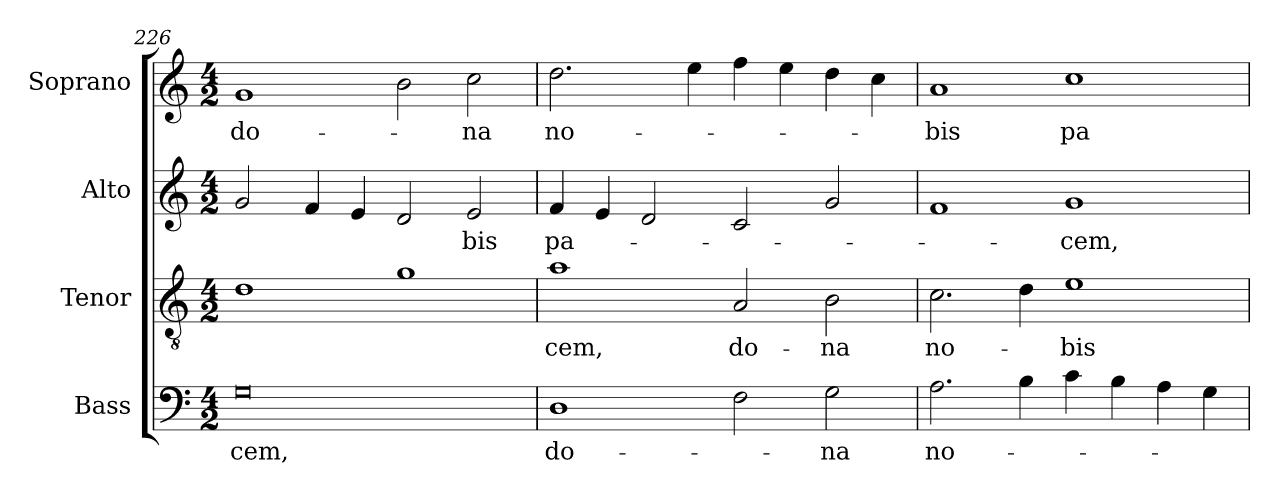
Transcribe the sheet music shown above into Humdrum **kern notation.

**kern	**text	**kern	**text	**kern	**text	**kern	**text
*part4	*part4	*part3	*part3	*part2	*part2	*part1	*part1
*staff4	*staff4	*staff3	*staff3	*staff2	*staff2	*staff1	*staff1
*I"Bass	*	*I"Tenor	*	*I"Alto	*	*I"Soprano	*
*clefF4	*	*clefGv2	*	*clefG2	*	*clefG2	*
*k[]	*	*k[]	*	*k[]	*	*k[]	*
*C:	*	*C:	*	*C:	*	*C:	*
*M4/2	*	*M4/2	*	*M4/2	*	*M4/2	*
=226	=226	=226	=226	=226	=226	=226	=226
0G	-cem,	1d	.	2g/	.	1g	do-
.	.	.	.	4f/	.	.	.
.	.	.	.	4e/	.	.	.
.	.	1g	.	2d/	.	2b\	.
.	.	.	.	2e/	-bis	2cc\	-na
!!LO:LB:g=z
=227	=227	=227	=227	=227	=227	=227	=227
1D	do-	1a	-cem,	4f/	pa-	2.dd\	no-
.	.	.	.	4e/	.	.	.
.	.	.	.	2d/	.	.	.
.	.	.	.	.	.	4ee\	.
2F\	.	2A/	do-	2c/	.	4ff\	.
.	.	.	.	.	.	4ee\	.
2G\	-na	2B\	-na	2g/	.	4dd\	.
.	.	.	.	.	.	4cc\	.
=228	=228	=228	=228	=228	=228	=228	=228
2.A\	no-	2.c\	no-	1f	.	1a	-bis
4B\	.	4d\	.	.	.	.	.
4c\	.	1e	-bis	1g	-cem,	1cc	pa-
4B\	.	.	.	.	.	.	.
4A\	.	.	.	.	.	.	.
4G\	.	.	.	.	.	.	.
=	=	=	=	=	=	=	=
*-	*-	*-	*-	*-	*-	*-	*-
